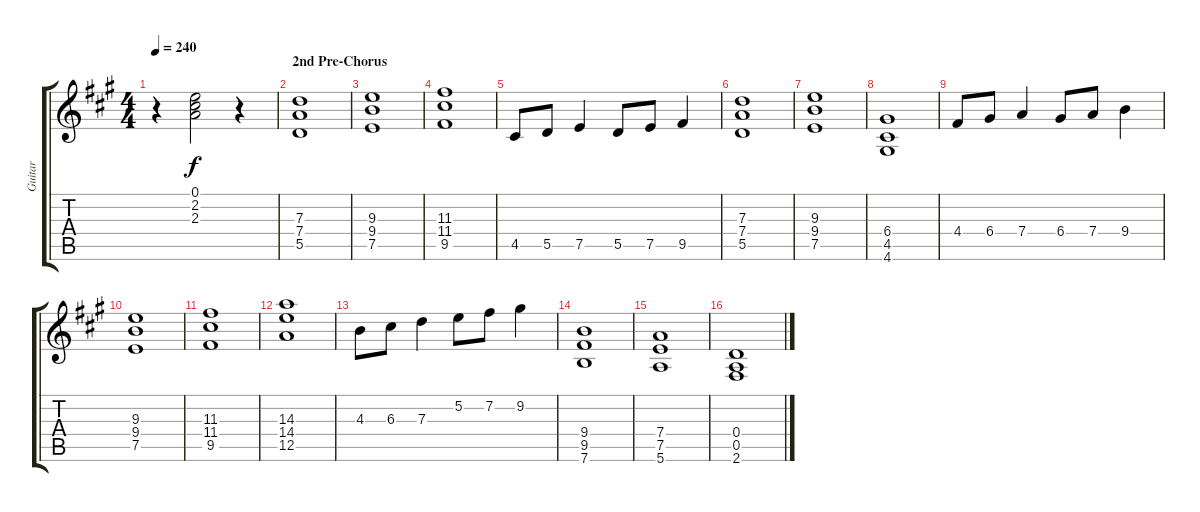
\track ("Guitar" "Guitar") {instrument overdrivenguitar}
\staff {score tabs}
\tuning (E4 B3 G3 D3 A2 E2) {hide}
\ts (4 4)
\tempo 240
\clef g2
\ks a
r.4{dy f} (0.1 2.2 2.3).2 r.4 |
\section ("" "2nd Pre-Chorus")
(7.3 7.4 5.5).1 |
(9.3 9.4 7.5).1 |
(11.3 11.4 9.5).1 |
4.5.8 5.5.8 7.5.4 5.5.8 7.5.8 9.5.4 |
(7.3 7.4 5.5).1 |
(9.3 9.4 7.5).1 |
(6.4 4.5 4.6).1 |
4.4.8 6.4.8 7.4.4 6.4.8 7.4.8 9.4.4 |
(9.3 9.4 7.5).1 |
(11.3 11.4 9.5).1 |
(14.3 14.4 12.5).1 |
4.3.8 6.3.8 7.3.4 5.2.8 7.2.8 9.2.4 |
(9.4 9.5 7.6).1 |
(7.4 7.5 5.6).1 |
(0.4 0.5 2.6).1
